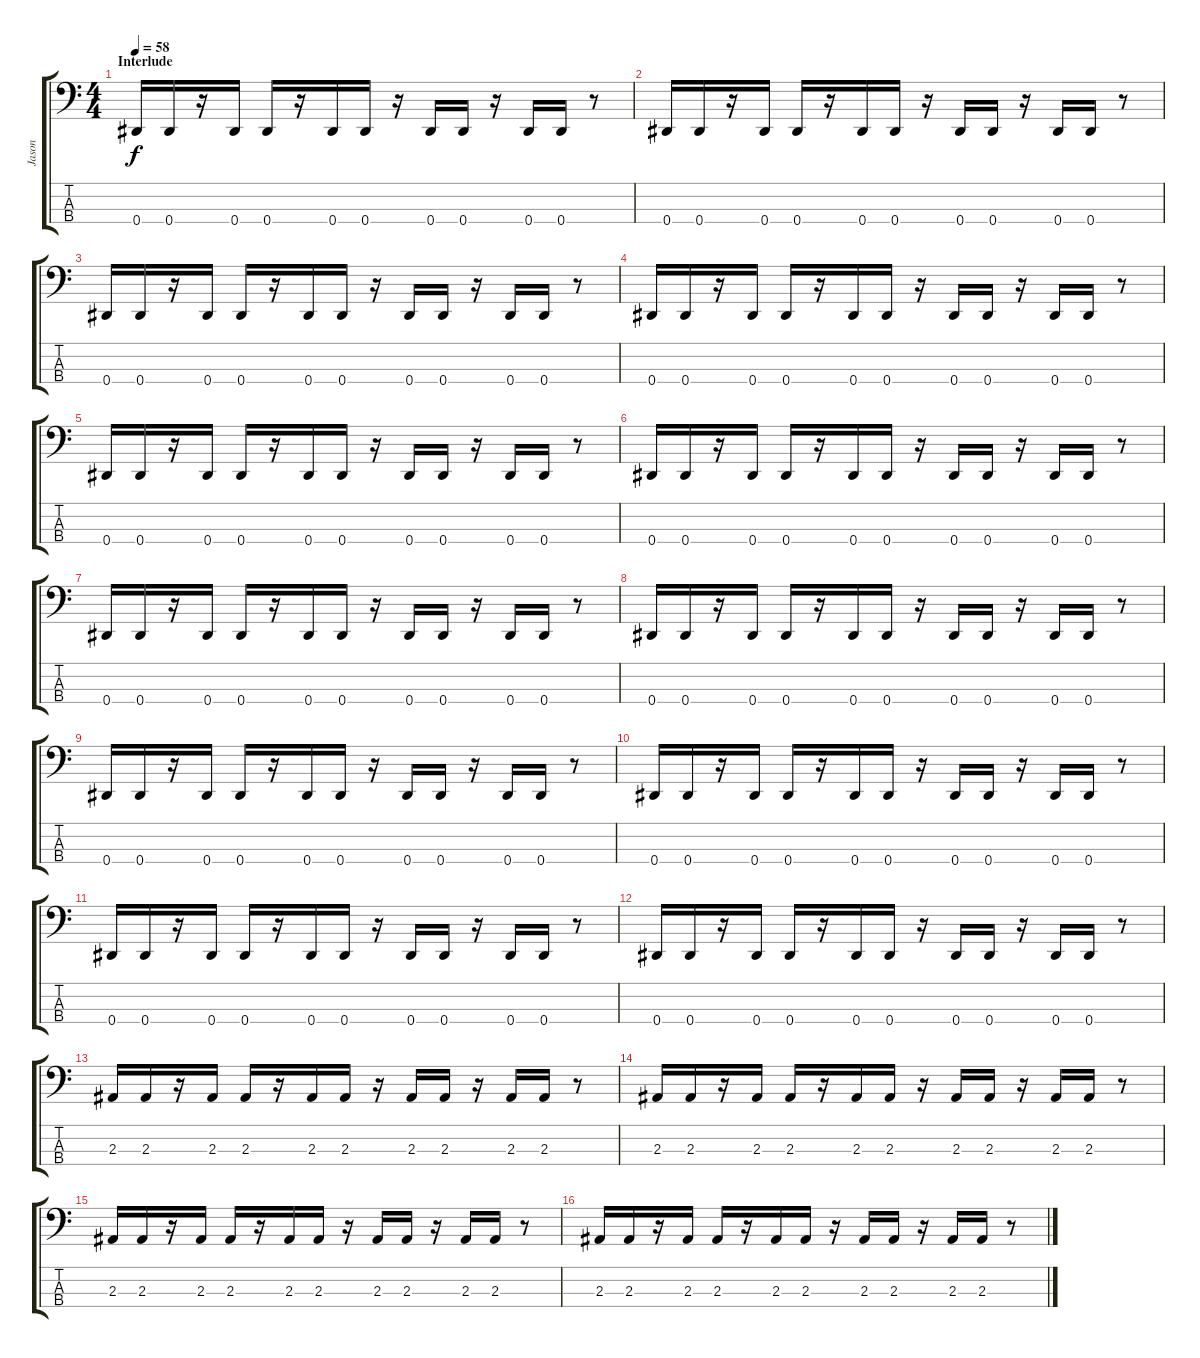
\track ("Jason " "Jason ") {instrument electricbassfinger}
\staff {score tabs}
\tuning (Gb2 Db2 Ab1 Eb1) {hide}
\ts (4 4)
\section ("" "Interlude")
\tempo 58
\clef f4
\ks c
0.4.16{dy f} 0.4.16 r.16 0.4.16 0.4.16 r.16 0.4.16 0.4.16 r.16 0.4.16 0.4.16 r.16 0.4.16 0.4.16 r.8 |
0.4.16 0.4.16 r.16 0.4.16 0.4.16 r.16 0.4.16 0.4.16 r.16 0.4.16 0.4.16 r.16 0.4.16 0.4.16 r.8 |
0.4.16 0.4.16 r.16 0.4.16 0.4.16 r.16 0.4.16 0.4.16 r.16 0.4.16 0.4.16 r.16 0.4.16 0.4.16 r.8 |
0.4.16 0.4.16 r.16 0.4.16 0.4.16 r.16 0.4.16 0.4.16 r.16 0.4.16 0.4.16 r.16 0.4.16 0.4.16 r.8 |
0.4.16 0.4.16 r.16 0.4.16 0.4.16 r.16 0.4.16 0.4.16 r.16 0.4.16 0.4.16 r.16 0.4.16 0.4.16 r.8 |
0.4.16 0.4.16 r.16 0.4.16 0.4.16 r.16 0.4.16 0.4.16 r.16 0.4.16 0.4.16 r.16 0.4.16 0.4.16 r.8 |
0.4.16 0.4.16 r.16 0.4.16 0.4.16 r.16 0.4.16 0.4.16 r.16 0.4.16 0.4.16 r.16 0.4.16 0.4.16 r.8 |
0.4.16 0.4.16 r.16 0.4.16 0.4.16 r.16 0.4.16 0.4.16 r.16 0.4.16 0.4.16 r.16 0.4.16 0.4.16 r.8 |
0.4.16 0.4.16 r.16 0.4.16 0.4.16 r.16 0.4.16 0.4.16 r.16 0.4.16 0.4.16 r.16 0.4.16 0.4.16 r.8 |
0.4.16 0.4.16 r.16 0.4.16 0.4.16 r.16 0.4.16 0.4.16 r.16 0.4.16 0.4.16 r.16 0.4.16 0.4.16 r.8 |
0.4.16 0.4.16 r.16 0.4.16 0.4.16 r.16 0.4.16 0.4.16 r.16 0.4.16 0.4.16 r.16 0.4.16 0.4.16 r.8 |
0.4.16 0.4.16 r.16 0.4.16 0.4.16 r.16 0.4.16 0.4.16 r.16 0.4.16 0.4.16 r.16 0.4.16 0.4.16 r.8 |
2.3.16 2.3.16 r.16 2.3.16 2.3.16 r.16 2.3.16 2.3.16 r.16 2.3.16 2.3.16 r.16 2.3.16 2.3.16 r.8 |
2.3.16 2.3.16 r.16 2.3.16 2.3.16 r.16 2.3.16 2.3.16 r.16 2.3.16 2.3.16 r.16 2.3.16 2.3.16 r.8 |
2.3.16 2.3.16 r.16 2.3.16 2.3.16 r.16 2.3.16 2.3.16 r.16 2.3.16 2.3.16 r.16 2.3.16 2.3.16 r.8 |
2.3.16 2.3.16 r.16 2.3.16 2.3.16 r.16 2.3.16 2.3.16 r.16 2.3.16 2.3.16 r.16 2.3.16 2.3.16 r.8
